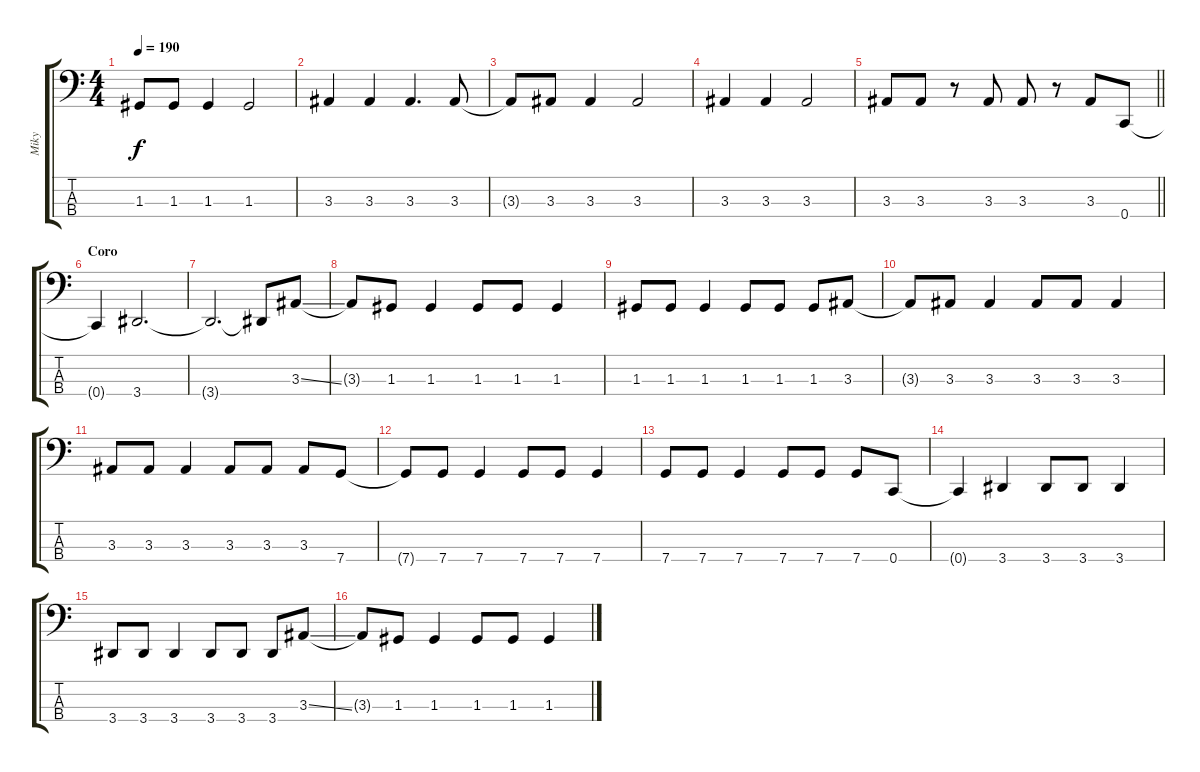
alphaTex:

\track ("Miky" "Miky") {instrument electricbasspick}
\staff {score tabs}
\tuning (F2 C2 G1 C1) {hide}
\ts (4 4)
\tempo 190
\clef f4
\ks c
1.3{t}.8{dy f} 1.3.8 1.3.4 1.3.2 |
3.3.4 3.3.4 3.3.4{d} 3.3.8 |
3.3{t}.8 3.3.8 3.3.4 3.3.2 |
3.3.4 3.3.4 3.3.2 |
\barLineRight lightlight
3.3.8 3.3.8 r.8 3.3.8 3.3.8 r.8 3.3.8 0.4.8 |
\section ("" "Coro")
0.4{t}.4 3.4.2{d} |
3.4{t}.2{d} 3.4{t}.8 3.3{ss}.8 |
3.3{t}.8 1.3.8 1.3.4 1.3.8 1.3.8 1.3.4 |
1.3.8 1.3.8 1.3.4 1.3.8 1.3.8 1.3.8 3.3.8 |
3.3{t}.8 3.3.8 3.3.4 3.3.8 3.3.8 3.3.4 |
3.3.8 3.3.8 3.3.4 3.3.8 3.3.8 3.3.8 7.4.8 |
7.4{t}.8 7.4.8 7.4.4 7.4.8 7.4.8 7.4.4 |
7.4.8 7.4.8 7.4.4 7.4.8 7.4.8 7.4.8 0.4.8 |
0.4{t}.4 3.4.4 3.4.8 3.4.8 3.4.4 |
3.4.8 3.4.8 3.4.4 3.4.8 3.4.8 3.4.8 3.3{ss}.8 |
3.3{t}.8 1.3.8 1.3.4 1.3.8 1.3.8 1.3.4
